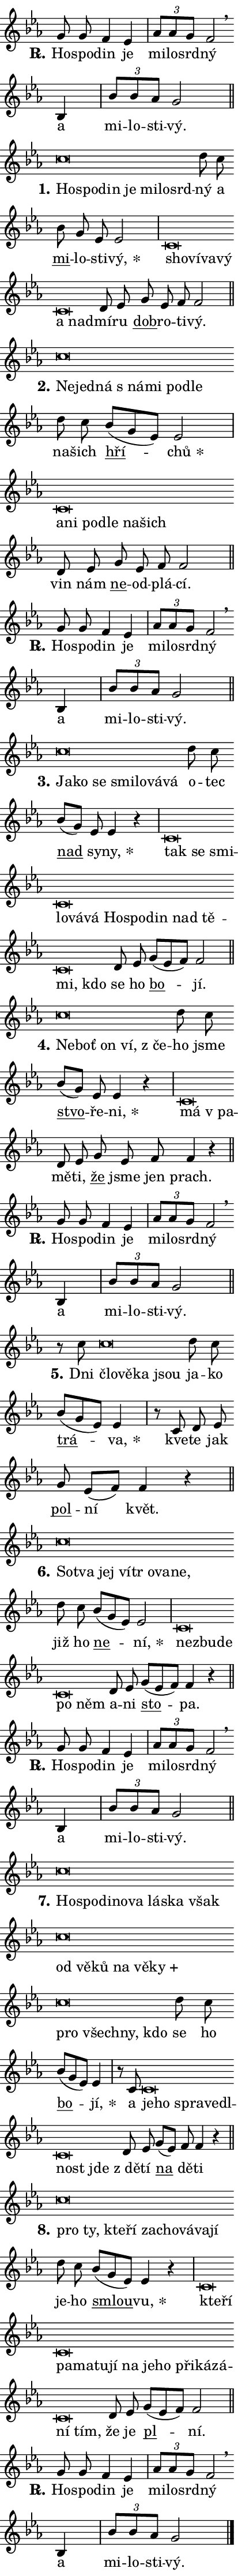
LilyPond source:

\version "2.24.0"
\header { tagline = "" }
\paper {
  indent = 0\cm
  top-margin = 0\cm
  right-margin = 0.13\cm % to fit lyric hyphens
  bottom-margin = 0\cm
  left-margin = 0\cm
  paper-width = 7\cm
  page-breaking = #ly:one-page-breaking
  system-system-spacing.basic-distance = #11
  score-system-spacing.basic-distance = #11
  ragged-last = ##f
}


%% Author: Thomas Morley
%% https://lists.gnu.org/archive/html/lilypond-user/2020-05/msg00002.html
#(define (line-position grob)
"Returns position of @var[grob} in current system:
   @code{'start}, if at first time-step
   @code{'end}, if at last time-step
   @code{'middle} otherwise
"
  (let* ((col (ly:item-get-column grob))
         (ln (ly:grob-object col 'left-neighbor))
         (rn (ly:grob-object col 'right-neighbor))
         (col-to-check-left (if (ly:grob? ln) ln col))
         (col-to-check-right (if (ly:grob? rn) rn col))
         (break-dir-left
           (and
             (ly:grob-property col-to-check-left 'non-musical #f)
             (ly:item-break-dir col-to-check-left)))
         (break-dir-right
           (and
             (ly:grob-property col-to-check-right 'non-musical #f)
             (ly:item-break-dir col-to-check-right))))
        (cond ((eqv? 1 break-dir-left) 'start)
              ((eqv? -1 break-dir-right) 'end)
              (else 'middle))))

#(define (tranparent-at-line-position vctor)
  (lambda (grob)
  "Relying on @code{line-position} select the relevant enry from @var{vctor}.
Used to determine transparency,"
    (case (line-position grob)
      ((end) (not (vector-ref vctor 0)))
      ((middle) (not (vector-ref vctor 1)))
      ((start) (not (vector-ref vctor 2))))))

noteHeadBreakVisibility =
#(define-music-function (break-visibility)(vector?)
"Makes @code{NoteHead}s transparent relying on @var{break-visibility}"
#{
  \override NoteHead.transparent =
    #(tranparent-at-line-position break-visibility)
#})

#(define delete-ledgers-for-transparent-note-heads
  (lambda (grob)
    "Reads whether a @code{NoteHead} is transparent.
If so this @code{NoteHead} is removed from @code{'note-heads} from
@var{grob}, which is supposed to be @code{LedgerLineSpanner}.
As a result ledgers are not printed for this @code{NoteHead}"
    (let* ((nhds-array (ly:grob-object grob 'note-heads))
           (nhds-list
             (if (ly:grob-array? nhds-array)
                 (ly:grob-array->list nhds-array)
                 '()))
           ;; Relies on the transparent-property being done before
           ;; Staff.LedgerLineSpanner.after-line-breaking is executed.
           ;; This is fragile ...
           (to-keep
             (remove
               (lambda (nhd)
                 (ly:grob-property nhd 'transparent #f))
               nhds-list)))
      ;; TODO find a better method to iterate over grob-arrays, similiar
      ;; to filter/remove etc for lists
      ;; For now rebuilt from scratch
      (set! (ly:grob-object grob 'note-heads)  '())
      (for-each
        (lambda (nhd)
          (ly:pointer-group-interface::add-grob grob 'note-heads nhd))
        to-keep))))

squashNotes = {
  \override NoteHead.X-extent = #'(-0.2 . 0.2)
  \override NoteHead.Y-extent = #'(-0.75 . 0)
  \override NoteHead.stencil =
    #(lambda (grob)
       (let ((pos (ly:grob-property grob 'staff-position)))
         (begin
           (if (< pos -7) (display "ERROR: Lower brevis then expected\n") (display "OK: Expected brevis position\n"))
           (if (<= pos -6) ly:text-interface::print ly:note-head::print))))
}
unSquashNotes = {
  \revert NoteHead.X-extent
  \revert NoteHead.Y-extent
  \revert NoteHead.stencil
}

hideNotes = \noteHeadBreakVisibility #begin-of-line-visible
unHideNotes = \noteHeadBreakVisibility #all-visible

% work-around for resetting accidentals
% https://lilypond.org/doc/v2.23/Documentation/notation/displaying-rhythms#unmetered-music
cadenzaMeasure = {
  \cadenzaOff
  \partial 1024 s1024
  \cadenzaOn
}

#(define-markup-command (accent layout props text) (markup?)
  "Underline accented syllable"
  (interpret-markup layout props
    #{\markup \override #'(offset . 4.3) \underline { #text }#}))

responsum = \markup \concat {
  "R" \hspace #-1.05 \path #0.1 #'((moveto 0 0.07) (lineto 0.9 0.8)) \hspace #0.05 "."
}

spaceSize = #0.6828661417322834 % exact space size for TeX Gyre Schola

\layout {
  \context {
    \Staff
    \remove "Time_signature_engraver"
    \override LedgerLineSpanner.after-line-breaking = #delete-ledgers-for-transparent-note-heads
  }
  \context {
    \Lyrics {
      \override LyricSpace.minimum-distance = \spaceSize
      \override LyricText.font-name = #"TeX Gyre Schola"
      \override LyricText.font-size = 1
      \override StanzaNumber.font-name = #"TeX Gyre Schola Bold"
      \override StanzaNumber.font-size = 1
    }
  }
  \context {
    \Score 
    \override NoteHead.text =
      #(lambda (grob) 
        (let ((pos (ly:grob-property grob 'staff-position)))
          #{\markup {
            \combine
              \halign #-0.55 \raise #(if (= pos -6) 0 0.5) \override #'(thickness . 2) \draw-line #'(3.2 . 0)
              \musicglyph "noteheads.sM1"
          }#}))
  }
}

% magnetic-lyrics.ily
%
%   written by
%     Jean Abou Samra <jean@abou-samra.fr>
%     Werner Lemberg <wl@gnu.org>
%
%   adapted by
%     Jiri Hon <jiri.hon@gmail.com>
%
% Version 2022-Apr-15

% https://www.mail-archive.com/lilypond-user@gnu.org/msg149350.html

#(define (Left_hyphen_pointer_engraver context)
   "Collect syllable-hyphen-syllable occurrences in lyrics and store
them in properties.  This engraver only looks to the left.  For
example, if the lyrics input is @code{foo -- bar}, it does the
following.

@itemize @bullet
@item
Set the @code{text} property of the @code{LyricHyphen} grob between
@q{foo} and @q{bar} to @code{foo}.

@item
Set the @code{left-hyphen} property of the @code{LyricText} grob with
text @q{foo} to the @code{LyricHyphen} grob between @q{foo} and
@q{bar}.
@end itemize

Use this auxiliary engraver in combination with the
@code{lyric-@/text::@/apply-@/magnetic-@/offset!} hook."
   (let ((hyphen #f)
         (text #f))
     (make-engraver
      (acknowledgers
       ((lyric-syllable-interface engraver grob source-engraver)
        (set! text grob)))
      (end-acknowledgers
       ((lyric-hyphen-interface engraver grob source-engraver)
        ;(when (not (grob::has-interface grob 'lyric-space-interface))
          (set! hyphen grob)));)
      ((stop-translation-timestep engraver)
       (when (and text hyphen)
         (ly:grob-set-object! text 'left-hyphen hyphen))
       (set! text #f)
       (set! hyphen #f)))))

#(define (lyric-text::apply-magnetic-offset! grob)
   "If the space between two syllables is less than the value in
property @code{LyricText@/.details@/.squash-threshold}, move the right
syllable to the left so that it gets concatenated with the left
syllable.

Use this function as a hook for
@code{LyricText@/.after-@/line-@/breaking} if the
@code{Left_@/hyphen_@/pointer_@/engraver} is active."
   (let ((hyphen (ly:grob-object grob 'left-hyphen #f)))
     (when hyphen
       (let ((left-text (ly:spanner-bound hyphen LEFT)))
         (when (grob::has-interface left-text 'lyric-syllable-interface)
           (let* ((common (ly:grob-common-refpoint grob left-text X))
                  (this-x-ext (ly:grob-extent grob common X))
                  (left-x-ext
                   (begin
                     ;; Trigger magnetism for left-text.
                     (ly:grob-property left-text 'after-line-breaking)
                     (ly:grob-extent left-text common X)))
                  ;; `delta` is the gap width between two syllables.
                  (delta (- (interval-start this-x-ext)
                            (interval-end left-x-ext)))
                  (details (ly:grob-property grob 'details))
                  (threshold (assoc-get 'squash-threshold details 0.2)))
             (when (< delta threshold)
               (let* (;; We have to manipulate the input text so that
                      ;; ligatures crossing syllable boundaries are not
                      ;; disabled.  For languages based on the Latin
                      ;; script this is essentially a beautification.
                      ;; However, for non-Western scripts it can be a
                      ;; necessity.
                      (lt (ly:grob-property left-text 'text))
                      (rt (ly:grob-property grob 'text))
                      (is-space (grob::has-interface hyphen 'lyric-space-interface))
                      (space (if is-space " " ""))
                      (extra-delta (if is-space spaceSize 0))
                      ;; Append new syllable.
                      (ltrt-space (if (and (string? lt) (string? rt))
                                (string-append lt space rt)
                                (make-concat-markup (list lt space rt))))
                      ;; Right-align `ltrt` to the right side.
                      (ltrt-space-markup (grob-interpret-markup
                               grob
                               (make-translate-markup
                                (cons (interval-length this-x-ext) 0)
                                (make-right-align-markup ltrt-space)))))
                 (begin
                   ;; Don't print `left-text`.
                   (ly:grob-set-property! left-text 'stencil #f)
                   ;; Set text and stencil (which holds all collected
                   ;; syllables so far) and shift it to the left.
                   (ly:grob-set-property! grob 'text ltrt-space)
                   (ly:grob-set-property! grob 'stencil ltrt-space-markup)
                   (ly:grob-translate-axis! grob (- (- delta extra-delta)) X))))))))))


#(define (lyric-hyphen::displace-bounds-first grob)
   ;; Make very sure this callback isn't triggered too early.
   (let ((left (ly:spanner-bound grob LEFT))
         (right (ly:spanner-bound grob RIGHT)))
     (ly:grob-property left 'after-line-breaking)
     (ly:grob-property right 'after-line-breaking)
     (ly:lyric-hyphen::print grob)))

squashThreshold = #0.4

\layout {
  \context {
    \Lyrics
    \consists #Left_hyphen_pointer_engraver
    \override LyricText.after-line-breaking =
      #lyric-text::apply-magnetic-offset!
    \override LyricHyphen.stencil = #lyric-hyphen::displace-bounds-first
    \override LyricText.details.squash-threshold = \squashThreshold
    \override LyricHyphen.minimum-distance = 0
    \override LyricHyphen.minimum-length = \squashThreshold
  }
}

squashText = \override LyricText.details.squash-threshold = 9999
unSquashText = \override LyricText.details.squash-threshold = \squashThreshold

leftText = \override LyricText.self-alignment-X = #LEFT
unLeftText = \revert LyricText.self-alignment-X

starOffset = #(lambda (grob) 
                (let ((x_offset (ly:self-alignment-interface::aligned-on-x-parent grob)))
                  (if (= x_offset 0) 0 (+ x_offset 1.2))))

star = #(define-music-function (syllable)(string?)
"Append star separator at the end of a syllable"
#{
  \once \override LyricText.X-offset = #starOffset
  \lyricmode { \markup {
    #syllable
    \override #'((font-name . "TeX Gyre Schola Bold")) \hspace #0.2 \lower #0.65 \larger "*"
  } }
#})

starAccent = #(define-music-function (syllable)(string?)
"Append star separator at the end of a syllable and make accent"
#{
  \once \override LyricText.X-offset = #starOffset
  \lyricmode { \markup {
    \accent #syllable
    \override #'((font-name . "TeX Gyre Schola Bold")) \hspace #0.2 \lower #0.65 \larger "*"
  } }
#})

breath = #(define-music-function (syllable)(string?)
"Append breathing indicator at the end of a syllable"
#{
  \lyricmode { \markup { #syllable "+" } }
#})

optionalBreath = #(define-music-function (syllable)(string?)
"Append optional breathing indicator at the end of a syllable"
#{
  \lyricmode { \markup { #syllable "(+)" } }
#})


\score {
    <<
        \new Voice = "melody" { \cadenzaOn \key es \major \relative { g'8 g f4 es \cadenzaMeasure \bar "|" \tuplet 3/2 { as8[ as g] } f2 \breathe \bar "" bes,4 \cadenzaMeasure \bar "|" \tuplet 3/2 {bes'8[ bes as] } g2 \cadenzaMeasure \bar "||" \break } }
        \new Lyrics \lyricsto "melody" { \lyricmode { \set stanza = \responsum
Ho -- spo -- din je mi -- lo -- srd -- ný a mi -- lo -- sti -- vý. } }
    >>
    \layout {}
}

\score {
    <<
        \new Voice = "melody" { \cadenzaOn \key es \major \relative { \squashNotes c''\breve*1/16 \hideNotes \breve*1/16 \bar "" \breve*1/16 \bar "" \breve*1/16 \bar "" \breve*1/16 \bar "" \breve*1/16 \breve*1/16 \bar "" \unHideNotes \unSquashNotes d8 c \bar "" bes g es es2 \cadenzaMeasure \bar "|" \squashNotes c\breve*1/16 \hideNotes \breve*1/16 \bar "" \breve*1/16 \bar "" \breve*1/16 \bar "" \breve*1/16 \breve*1/16 \bar "" \unHideNotes \unSquashNotes d8 es \bar "" g es f f2 \cadenzaMeasure \bar "||" \break } }
        \new Lyrics \lyricsto "melody" { \lyricmode { \set stanza = "1."
\leftText Ho -- \squashText spo -- din je mi -- lo -- srd -- \unLeftText \unSquashText ný a \markup \accent mi -- lo -- sti -- \star vý, \leftText sho -- \squashText ví -- va -- vý a nad -- \unLeftText \unSquashText mí -- ru \markup \accent dob -- ro -- ti -- vý. } }
    >>
    \layout {}
}

\score {
    <<
        \new Voice = "melody" { \cadenzaOn \key es \major \relative { \squashNotes c''\breve*1/16 \hideNotes \breve*1/16 \bar "" \breve*1/16 \bar "" \breve*1/16 \bar "" \breve*1/16 \bar "" \breve*1/16 \breve*1/16 \bar "" \unHideNotes \unSquashNotes d8 c \bar "" bes[( g es)] es2 \cadenzaMeasure \bar "|" \squashNotes c\breve*1/16 \hideNotes \breve*1/16 \bar "" \breve*1/16 \bar "" \breve*1/16 \bar "" \breve*1/16 \breve*1/16 \bar "" \unHideNotes \unSquashNotes d8 es \bar "" g es f f2 \cadenzaMeasure \bar "||" \break } }
        \new Lyrics \lyricsto "melody" { \lyricmode { \set stanza = "2."
\leftText Ne -- \squashText jed -- ná "s ná" -- mi po -- dle \unLeftText \unSquashText na -- šich \markup \accent hří -- \star chů \leftText a -- \squashText ni po -- dle na -- šich \unLeftText \unSquashText vin nám \markup \accent ne -- od -- plá -- cí. } }
    >>
    \layout {}
}

\score {
    <<
        \new Voice = "melody" { \cadenzaOn \key es \major \relative { g'8 g f4 es \cadenzaMeasure \bar "|" \tuplet 3/2 { as8[ as g] } f2 \breathe \bar "" bes,4 \cadenzaMeasure \bar "|" \tuplet 3/2 {bes'8[ bes as] } g2 \cadenzaMeasure \bar "||" \break } }
        \new Lyrics \lyricsto "melody" { \lyricmode { \set stanza = \responsum
Ho -- spo -- din je mi -- lo -- srd -- ný a mi -- lo -- sti -- vý. } }
    >>
    \layout {}
}

\score {
    <<
        \new Voice = "melody" { \cadenzaOn \key es \major \relative { \squashNotes c''\breve*1/16 \hideNotes \breve*1/16 \bar "" \breve*1/16 \bar "" \breve*1/16 \bar "" \breve*1/16 \bar "" \breve*1/16 \breve*1/16 \bar "" \unHideNotes \unSquashNotes d8 c \bar "" bes[( g)] es es4 r \cadenzaMeasure \bar "|" \squashNotes c\breve*1/16 \hideNotes \breve*1/16 \bar "" \breve*1/16 \bar "" \breve*1/16 \bar "" \breve*1/16 \bar "" \breve*1/16 \bar "" \breve*1/16 \bar "" \breve*1/16 \bar "" \breve*1/16 \bar "" \breve*1/16 \bar "" \breve*1/16 \bar "" \breve*1/16 \breve*1/16 \bar "" \unHideNotes \unSquashNotes d8 es \bar "" g[( es f)] f2 \cadenzaMeasure \bar "||" \break } }
        \new Lyrics \lyricsto "melody" { \lyricmode { \set stanza = "3."
\leftText Ja -- \squashText ko se smi -- lo -- vá -- vá \unLeftText \unSquashText o -- tec \markup \accent nad sy -- \star ny, \leftText tak \squashText se smi -- lo -- vá -- vá Ho -- spo -- din nad tě -- mi, kdo \unLeftText \unSquashText se ho \markup \accent bo -- jí. } }
    >>
    \layout {}
}

\score {
    <<
        \new Voice = "melody" { \cadenzaOn \key es \major \relative { \squashNotes c''\breve*1/16 \hideNotes \breve*1/16 \bar "" \breve*1/16 \bar "" \breve*1/16 \breve*1/16 \bar "" \unHideNotes \unSquashNotes d8 c \bar "" bes[( g)] es es4 r \cadenzaMeasure \bar "|" \squashNotes c\breve*1/16 \hideNotes \breve*1/16 \bar "" \unHideNotes \unSquashNotes d8 es \bar "" g es f f4 r \cadenzaMeasure \bar "||" \break } }
        \new Lyrics \lyricsto "melody" { \lyricmode { \set stanza = "4."
\leftText Ne -- \squashText boť on ví, "z če" -- \unLeftText \unSquashText ho jsme \markup \accent stvo -- ře -- \star ni, \leftText má \squashText "v pa" -- \unLeftText \unSquashText mě -- ti, \markup \accent že jsme jen prach. } }
    >>
    \layout {}
}

\score {
    <<
        \new Voice = "melody" { \cadenzaOn \key es \major \relative { g'8 g f4 es \cadenzaMeasure \bar "|" \tuplet 3/2 { as8[ as g] } f2 \breathe \bar "" bes,4 \cadenzaMeasure \bar "|" \tuplet 3/2 {bes'8[ bes as] } g2 \cadenzaMeasure \bar "||" \break } }
        \new Lyrics \lyricsto "melody" { \lyricmode { \set stanza = \responsum
Ho -- spo -- din je mi -- lo -- srd -- ný a mi -- lo -- sti -- vý. } }
    >>
    \layout {}
}

\score {
    <<
        \new Voice = "melody" { \cadenzaOn \key es \major \relative { r8 c''8 \squashNotes c\breve*1/16 \hideNotes \breve*1/16 \bar "" \breve*1/16 \breve*1/16 \bar "" \unHideNotes \unSquashNotes d8 c \bar "" bes[( g es)] es4 \cadenzaMeasure \bar "|" r8 c d8 es \bar "" g es[( f)] f4 r \cadenzaMeasure \bar "||" \break } }
        \new Lyrics \lyricsto "melody" { \lyricmode { \set stanza = "5."
Dni \leftText člo -- \squashText vě -- ka jsou \unLeftText \unSquashText ja -- ko \markup \accent trá -- \star va, kve -- te jak \markup \accent pol -- ní květ. } }
    >>
    \layout {}
}

\score {
    <<
        \new Voice = "melody" { \cadenzaOn \key es \major \relative { \squashNotes c''\breve*1/16 \hideNotes \breve*1/16 \bar "" \breve*1/16 \bar "" \breve*1/16 \bar "" \breve*1/16 \bar "" \breve*1/16 \bar "" \breve*1/16 \breve*1/16 \bar "" \unHideNotes \unSquashNotes d8 c \bar "" bes[( g es)] es2 \cadenzaMeasure \bar "|" \squashNotes c\breve*1/16 \hideNotes \breve*1/16 \bar "" \breve*1/16 \bar "" \breve*1/16 \breve*1/16 \bar "" \unHideNotes \unSquashNotes d8 es \bar "" g[( es f)] f4 r \cadenzaMeasure \bar "||" \break } }
        \new Lyrics \lyricsto "melody" { \lyricmode { \set stanza = "6."
\leftText So -- \squashText tva jej ví -- tr o -- va -- ne, \unLeftText \unSquashText již ho \markup \accent ne -- \star ní, \leftText ne -- \squashText zbu -- de po něm \unLeftText \unSquashText a -- ni \markup \accent sto -- pa. } }
    >>
    \layout {}
}

\score {
    <<
        \new Voice = "melody" { \cadenzaOn \key es \major \relative { g'8 g f4 es \cadenzaMeasure \bar "|" \tuplet 3/2 { as8[ as g] } f2 \breathe \bar "" bes,4 \cadenzaMeasure \bar "|" \tuplet 3/2 {bes'8[ bes as] } g2 \cadenzaMeasure \bar "||" \break } }
        \new Lyrics \lyricsto "melody" { \lyricmode { \set stanza = \responsum
Ho -- spo -- din je mi -- lo -- srd -- ný a mi -- lo -- sti -- vý. } }
    >>
    \layout {}
}

\score {
    <<
        \new Voice = "melody" { \cadenzaOn \key es \major \relative { \squashNotes c''\breve*1/16 \hideNotes \breve*1/16 \bar "" \breve*1/16 \bar "" \breve*1/16 \bar "" \breve*1/16 \bar "" \breve*1/16 \bar "" \breve*1/16 \bar "" \breve*1/16 \bar "" \breve*1/16 \bar "" \breve*1/16 \bar "" \breve*1/16 \bar "" \breve*1/16 \bar "" \breve*1/16 \bar "" \breve*1/16 \bar "" \breve*1/16 \bar "" \breve*1/16 \bar "" \breve*1/16 \breve*1/16 \bar "" \unHideNotes \unSquashNotes d8 c \bar "" bes[( g es)] es4 \cadenzaMeasure \bar "|" r8 c8 \squashNotes c\breve*1/16 \hideNotes \breve*1/16 \bar "" \breve*1/16 \bar "" \breve*1/16 \bar "" \breve*1/16 \bar "" \breve*1/16 \breve*1/16 \bar "" \unHideNotes \unSquashNotes d8 es \bar "" g[( es)] f f4 r \cadenzaMeasure \bar "||" \break } }
        \new Lyrics \lyricsto "melody" { \lyricmode { \set stanza = "7."
\leftText Ho -- \squashText spo -- di -- no -- va lá -- ska však od vě -- ků na vě -- \breath "ky" pro všech -- ny, kdo \unLeftText \unSquashText se ho \markup \accent bo -- \star jí, a \leftText je -- \squashText ho spra -- ve -- dl -- nost jde \unLeftText \unSquashText "z dě" -- tí \markup \accent na dě -- ti } }
    >>
    \layout {}
}

\score {
    <<
        \new Voice = "melody" { \cadenzaOn \key es \major \relative { \squashNotes c''\breve*1/16 \hideNotes \breve*1/16 \bar "" \breve*1/16 \bar "" \breve*1/16 \bar "" \breve*1/16 \bar "" \breve*1/16 \bar "" \breve*1/16 \bar "" \breve*1/16 \breve*1/16 \bar "" \unHideNotes \unSquashNotes d8 c \bar "" bes[( g es)] es4 r \cadenzaMeasure \bar "|" \squashNotes c\breve*1/16 \hideNotes \breve*1/16 \bar "" \breve*1/16 \bar "" \breve*1/16 \bar "" \breve*1/16 \bar "" \breve*1/16 \bar "" \breve*1/16 \bar "" \breve*1/16 \bar "" \breve*1/16 \bar "" \breve*1/16 \bar "" \breve*1/16 \bar "" \breve*1/16 \bar "" \breve*1/16 \breve*1/16 \bar "" \unHideNotes \unSquashNotes d8 es \bar "" g[( es f)] f2 \cadenzaMeasure \bar "||" \break } }
        \new Lyrics \lyricsto "melody" { \lyricmode { \set stanza = "8."
\leftText pro \squashText ty, kte -- ří za -- cho -- vá -- va -- jí \unLeftText \unSquashText je -- ho \markup \accent smlou -- \star vu, \leftText kte -- \squashText ří pa -- ma -- tu -- jí na je -- ho při -- ká -- zá -- ní tím, \unLeftText \unSquashText že je \markup \accent pl -- ní. } }
    >>
    \layout {}
}

\score {
    <<
        \new Voice = "melody" { \cadenzaOn \key es \major \relative { g'8 g f4 es \cadenzaMeasure \bar "|" \tuplet 3/2 { as8[ as g] } f2 \breathe \bar "" bes,4 \cadenzaMeasure \bar "|" \tuplet 3/2 {bes'8[ bes as] } g2 \cadenzaMeasure \bar "||" \break } \bar "|." }
        \new Lyrics \lyricsto "melody" { \lyricmode { \set stanza = \responsum
Ho -- spo -- din je mi -- lo -- srd -- ný a mi -- lo -- sti -- vý. } }
    >>
    \layout {}
}
